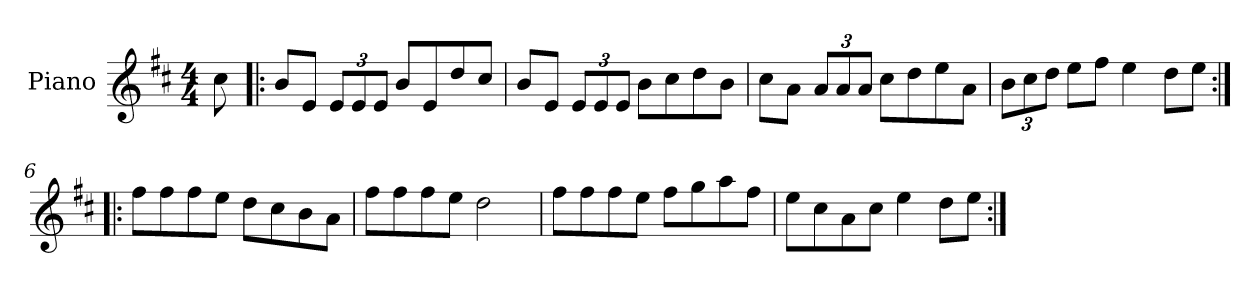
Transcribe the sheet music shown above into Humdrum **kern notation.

**kern
*part1
*staff1
*I"Piano
*I'Pno
*clefG2
*k[f#c#]
*E:dor
*M4/4
=1
8cc#\
=2!|:
8b/L
8e/J
12e/L
12e/
12e/J
8b/L
8e/
8dd/
8cc#/J
=3
8b/L
8e/J
12e/L
12e/
12e/J
8b\L
8cc#\
8dd\
8b\J
=4
8cc#\L
8a\J
12a/L
12a/
12a/J
8cc#\L
8dd\
8ee\
8a\J
=5
12b\L
12cc#\
12dd\J
8ee\L
8ff#\J
4ee\
8dd\L
8ee\J
=6:|!|:
8ff#\L
8ff#\
8ff#\
8ee\J
8dd\L
8cc#\
8b\
8a\J
=7
8ff#\L
8ff#\
8ff#\
8ee\J
2dd\
=8
8ff#\L
8ff#\
8ff#\
8ee\J
8ff#\L
8gg\
8aa\
8ff#\J
=9
8ee\L
8cc#\
8a\
8cc#\J
4ee\
8dd\L
8ee\J
=:|!
*-
